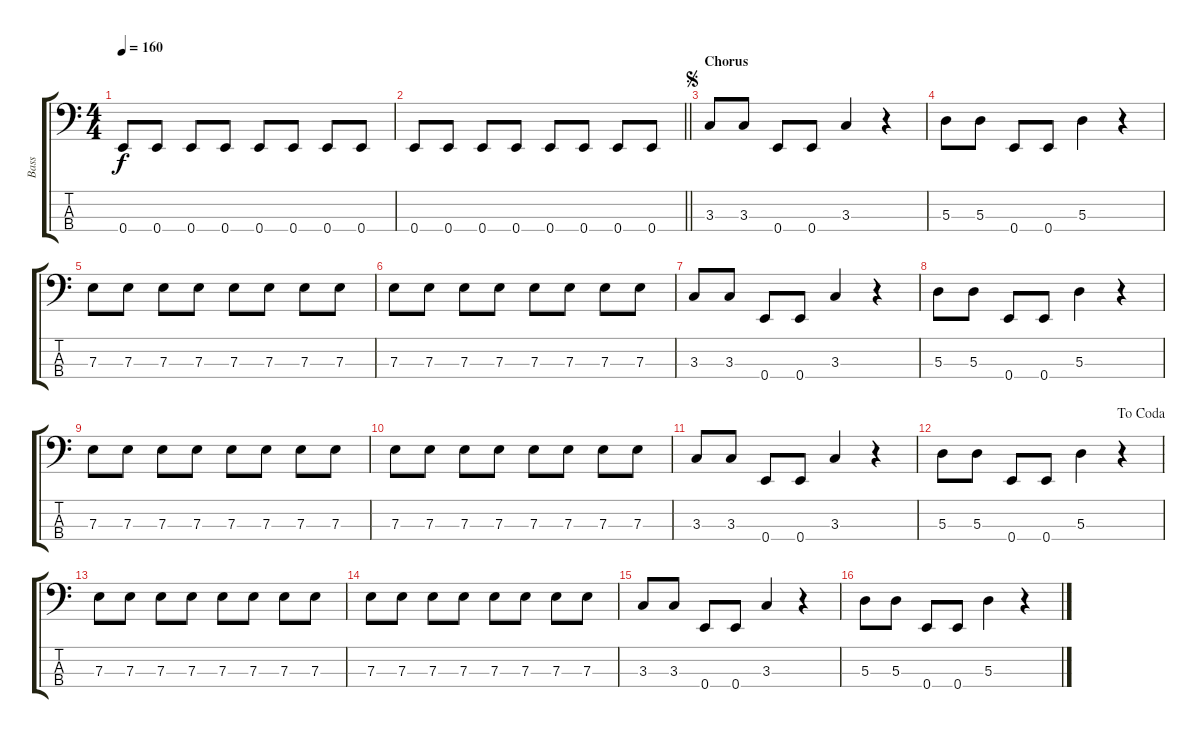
\track ("Bass" "Bass") {instrument electricbassfinger}
\staff {score tabs}
\tuning (G2 D2 A1 E1) {hide}
\ts (4 4)
\tempo 160
\clef f4
\ks c
0.4.8{dy f} 0.4.8 0.4.8 0.4.8 0.4.8 0.4.8 0.4.8 0.4.8 |
\barLineRight lightlight
0.4.8 0.4.8 0.4.8 0.4.8 0.4.8 0.4.8 0.4.8 0.4.8 |
\section ("" "Chorus")
\jump segno
3.3.8 3.3.8 0.4.8 0.4.8 3.3.4 r.4 |
5.3.8 5.3.8 0.4.8 0.4.8 5.3.4 r.4 |
7.3.8 7.3.8 7.3.8 7.3.8 7.3.8 7.3.8 7.3.8 7.3.8 |
7.3.8 7.3.8 7.3.8 7.3.8 7.3.8 7.3.8 7.3.8 7.3.8 |
3.3.8 3.3.8 0.4.8 0.4.8 3.3.4 r.4 |
5.3.8 5.3.8 0.4.8 0.4.8 5.3.4 r.4 |
7.3.8 7.3.8 7.3.8 7.3.8 7.3.8 7.3.8 7.3.8 7.3.8 |
7.3.8 7.3.8 7.3.8 7.3.8 7.3.8 7.3.8 7.3.8 7.3.8 |
3.3.8 3.3.8 0.4.8 0.4.8 3.3.4 r.4 |
\jump dacoda
5.3.8 5.3.8 0.4.8 0.4.8 5.3.4 r.4 |
7.3.8 7.3.8 7.3.8 7.3.8 7.3.8 7.3.8 7.3.8 7.3.8 |
7.3.8 7.3.8 7.3.8 7.3.8 7.3.8 7.3.8 7.3.8 7.3.8 |
3.3.8 3.3.8 0.4.8 0.4.8 3.3.4 r.4 |
5.3.8 5.3.8 0.4.8 0.4.8 5.3.4 r.4
